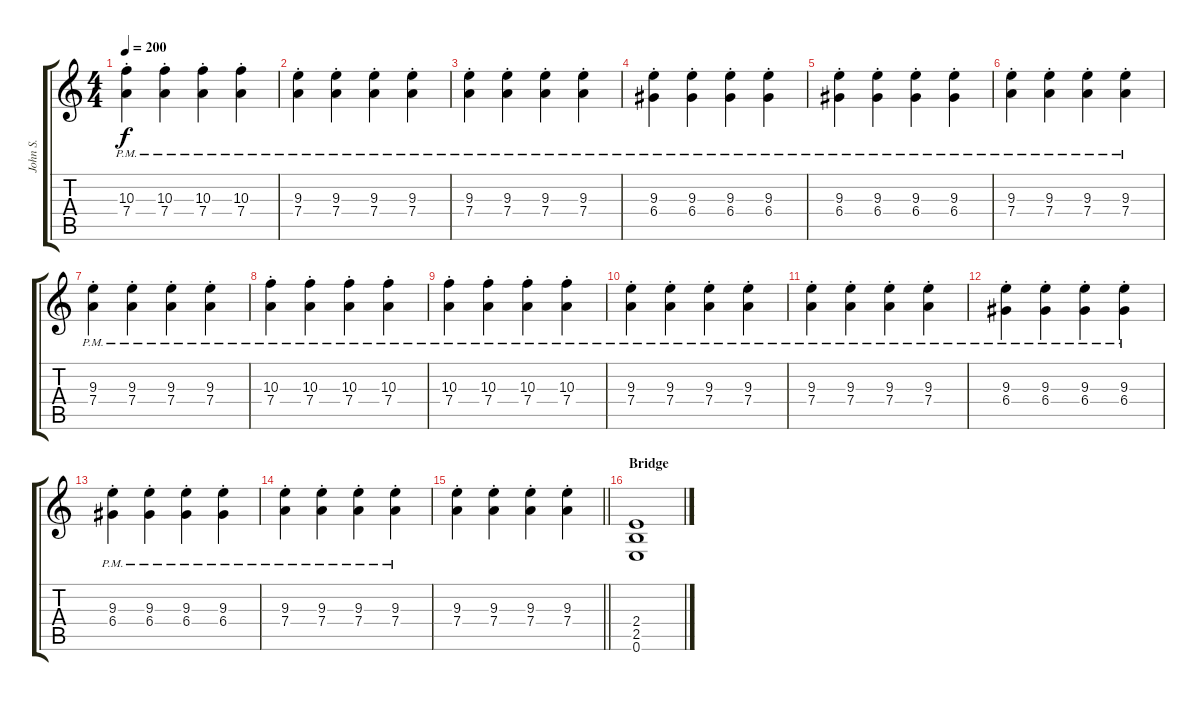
\track ("John S." "John S.") {instrument overdrivenguitar}
\staff {score tabs}
\tuning (E4 B3 G3 D3 A2 E2) {hide}
\ts (4 4)
\tempo 200
\clef g2
\ks c
(10.3{pm st} 7.4{pm st}).4{dy f} (10.3{pm st} 7.4{pm st}).4 (10.3{pm st} 7.4{pm st}).4 (10.3{pm st} 7.4{pm st}).4 |
(9.3{pm st} 7.4{pm st}).4 (9.3{pm st} 7.4{pm st}).4 (9.3{pm st} 7.4{pm st}).4 (9.3{pm st} 7.4{pm st}).4 |
(9.3{pm st} 7.4{pm st}).4 (9.3{pm st} 7.4{pm st}).4 (9.3{pm st} 7.4{pm st}).4 (9.3{pm st} 7.4{pm st}).4 |
(9.3{pm st} 6.4{pm st}).4 (9.3{pm st} 6.4{pm st}).4 (9.3{pm st} 6.4{pm st}).4 (9.3{pm st} 6.4{pm st}).4 |
(9.3{pm st} 6.4{pm st}).4 (9.3{pm st} 6.4{pm st}).4 (9.3{pm st} 6.4{pm st}).4 (9.3{pm st} 6.4{pm st}).4 |
(9.3{pm st} 7.4{pm st}).4 (9.3{pm st} 7.4{pm st}).4 (9.3{pm st} 7.4{pm st}).4 (9.3{pm st} 7.4{pm st}).4 |
(9.3{pm st} 7.4{pm st}).4 (9.3{pm st} 7.4{pm st}).4 (9.3{pm st} 7.4{pm st}).4 (9.3{pm st} 7.4{pm st}).4 |
(10.3{pm st} 7.4{pm st}).4 (10.3{pm st} 7.4{pm st}).4 (10.3{pm st} 7.4{pm st}).4 (10.3{pm st} 7.4{pm st}).4 |
(10.3{pm st} 7.4{pm st}).4 (10.3{pm st} 7.4{pm st}).4 (10.3{pm st} 7.4{pm st}).4 (10.3{pm st} 7.4{pm st}).4 |
(9.3{pm st} 7.4{pm st}).4 (9.3{pm st} 7.4{pm st}).4 (9.3{pm st} 7.4{pm st}).4 (9.3{pm st} 7.4{pm st}).4 |
(9.3{pm st} 7.4{pm st}).4 (9.3{pm st} 7.4{pm st}).4 (9.3{pm st} 7.4{pm st}).4 (9.3{pm st} 7.4{pm st}).4 |
(9.3{pm st} 6.4{pm st}).4 (9.3{pm st} 6.4{pm st}).4 (9.3{pm st} 6.4{pm st}).4 (9.3{pm st} 6.4{pm st}).4 |
(9.3{pm st} 6.4{pm st}).4 (9.3{pm st} 6.4{pm st}).4 (9.3{pm st} 6.4{pm st}).4 (9.3{pm st} 6.4{pm st}).4 |
(9.3{pm st} 7.4{pm st}).4 (9.3{pm st} 7.4{pm st}).4 (9.3{pm st} 7.4{pm st}).4 (9.3{pm st} 7.4{pm st}).4 |
\barLineRight lightlight
(9.3{st} 7.4{st}).4 (9.3{st} 7.4{st}).4 (9.3{st} 7.4{st}).4 (9.3{st} 7.4{st}).4 |
\section ("" "Bridge")
(2.4 2.5 0.6).1
